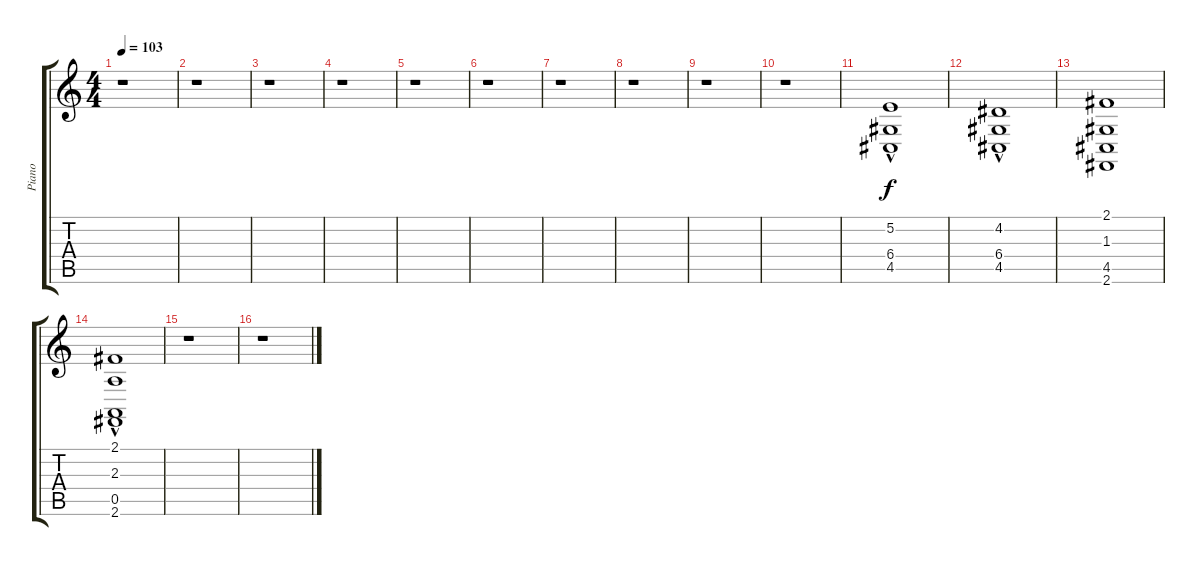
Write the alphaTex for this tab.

\track ("Piano" "Piano") {instrument electricgrandpiano}
\staff {score tabs}
\tuning (E4 B3 G3 D3 A2 E2) {hide}
\ts (4 4)
\tempo 103
\clef g2
\ks c
r.1{dy f} |
r.1 |
r.1 |
r.1 |
r.1 |
r.1 |
r.1 |
r.1 |
r.1 |
r.1 |
(5.2 6.4 4.5{hac}).1 |
(4.2 6.4{hac} 4.5).1 |
(2.1 1.3 4.5 2.6).1 |
(2.1{hac} 2.3 0.5{hac} 2.6).1 |
r.1 |
r.1
